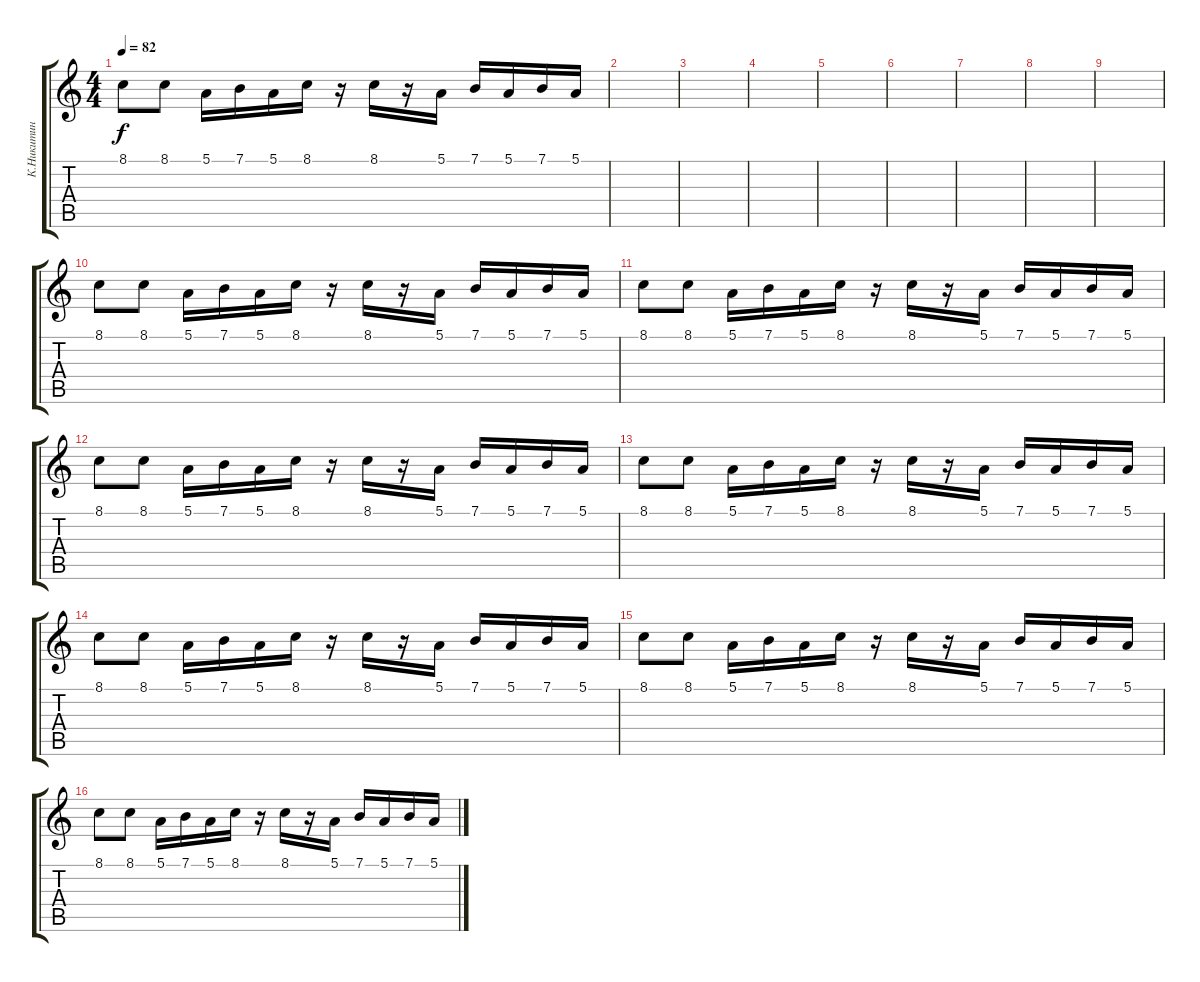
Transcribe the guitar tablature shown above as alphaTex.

\track ("К.Никитин" "К.Никитин") {instrument pizzicatostrings}
\staff {score tabs}
\tuning (E4 B3 G3 D3 A2 E2) {hide}
\ts (4 4)
\tempo 82
\clef g2
\ks c
8.1.8{dy f} 8.1.8 5.1.16 7.1.16 5.1.16 8.1.16 r.16 8.1.16 r.16 5.1.16 7.1.16 5.1.16 7.1.16 5.1.16 |
|
|
|
|
|
|
|
|
8.1.8 8.1.8 5.1.16 7.1.16 5.1.16 8.1.16 r.16 8.1.16 r.16 5.1.16 7.1.16 5.1.16 7.1.16 5.1.16 |
8.1.8 8.1.8 5.1.16 7.1.16 5.1.16 8.1.16 r.16 8.1.16 r.16 5.1.16 7.1.16 5.1.16 7.1.16 5.1.16 |
8.1.8 8.1.8 5.1.16 7.1.16 5.1.16 8.1.16 r.16 8.1.16 r.16 5.1.16 7.1.16 5.1.16 7.1.16 5.1.16 |
8.1.8 8.1.8 5.1.16 7.1.16 5.1.16 8.1.16 r.16 8.1.16 r.16 5.1.16 7.1.16 5.1.16 7.1.16 5.1.16 |
8.1.8 8.1.8 5.1.16 7.1.16 5.1.16 8.1.16 r.16 8.1.16 r.16 5.1.16 7.1.16 5.1.16 7.1.16 5.1.16 |
8.1.8 8.1.8 5.1.16 7.1.16 5.1.16 8.1.16 r.16 8.1.16 r.16 5.1.16 7.1.16 5.1.16 7.1.16 5.1.16 |
8.1.8 8.1.8 5.1.16 7.1.16 5.1.16 8.1.16 r.16 8.1.16 r.16 5.1.16 7.1.16 5.1.16 7.1.16 5.1.16
